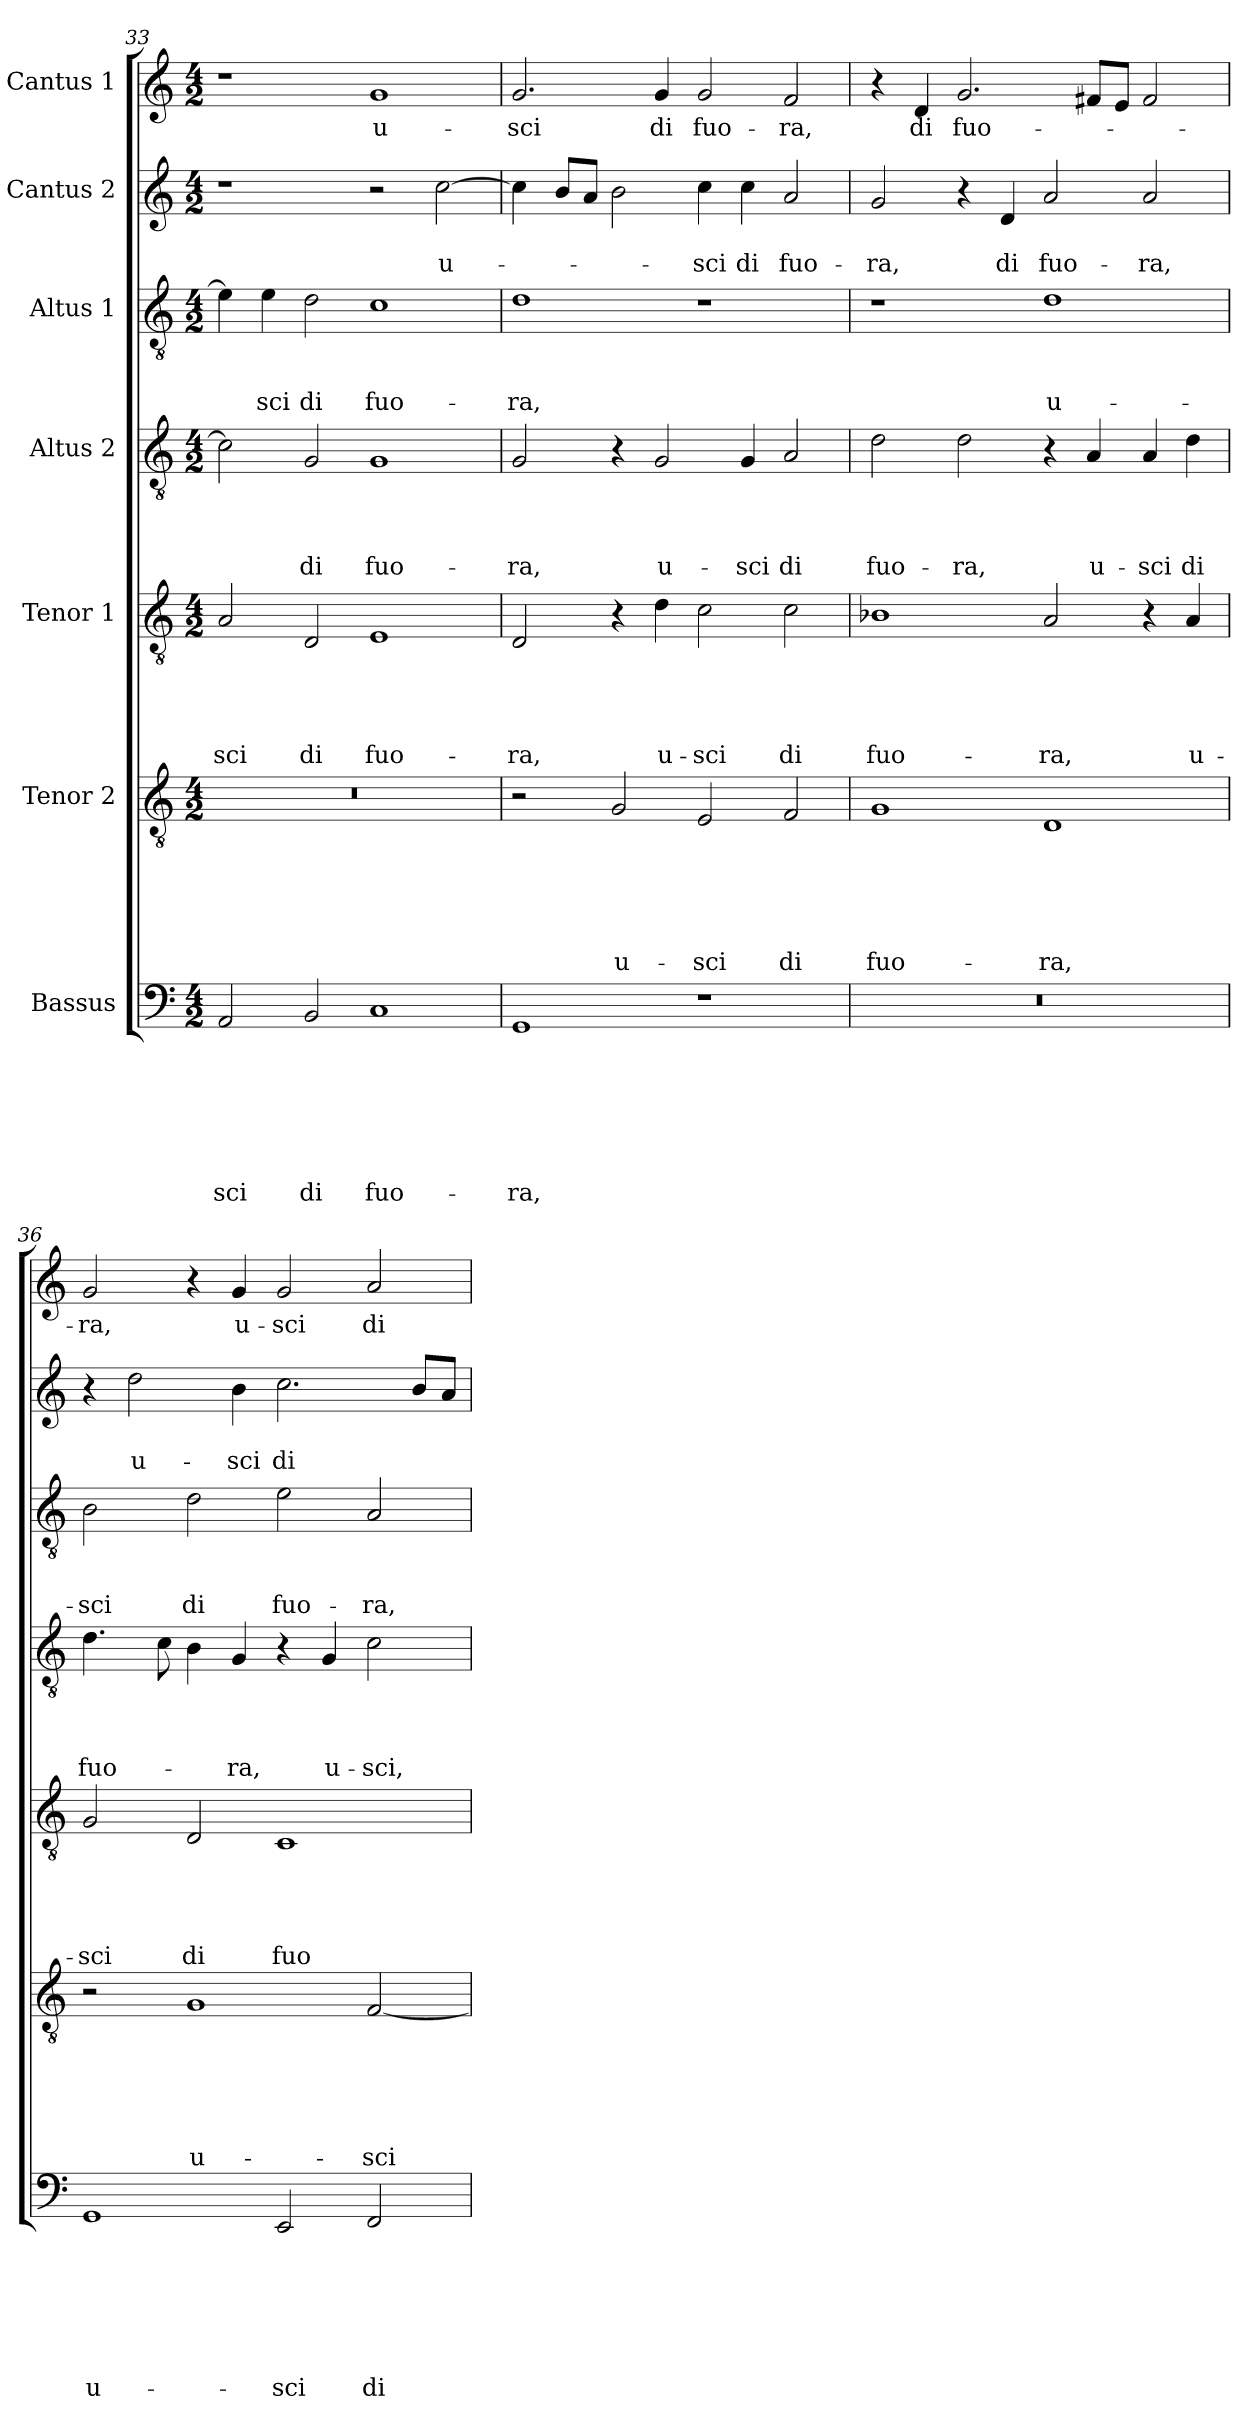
**kern	**text	**text	**text	**text	**text	**text	**text	**kern	**text	**text	**text	**text	**text	**text	**kern	**text	**text	**text	**text	**text	**kern	**text	**text	**text	**text	**kern	**text	**text	**text	**kern	**text	**text	**kern	**text
*part7	*part7	*part7	*part7	*part7	*part7	*part7	*part7	*part6	*part6	*part6	*part6	*part6	*part6	*part6	*part5	*part5	*part5	*part5	*part5	*part5	*part4	*part4	*part4	*part4	*part4	*part3	*part3	*part3	*part3	*part2	*part2	*part2	*part1	*part1
*staff7	*staff7	*staff7	*staff7	*staff7	*staff7	*staff7	*staff7	*staff6	*staff6	*staff6	*staff6	*staff6	*staff6	*staff6	*staff5	*staff5	*staff5	*staff5	*staff5	*staff5	*staff4	*staff4	*staff4	*staff4	*staff4	*staff3	*staff3	*staff3	*staff3	*staff2	*staff2	*staff2	*staff1	*staff1
*I"Bassus	*	*	*	*	*	*	*	*I"Tenor 2	*	*	*	*	*	*	*I"Tenor 1	*	*	*	*	*	*I"Altus 2	*	*	*	*	*I"Altus 1	*	*	*	*I"Cantus 2	*	*	*I"Cantus 1	*
!!LO:PB:g=z
*clefF4	*	*	*	*	*	*	*	*clefGv2	*	*	*	*	*	*	*clefGv2	*	*	*	*	*	*clefGv2	*	*	*	*	*clefGv2	*	*	*	*clefG2	*	*	*clefG2	*
*k[]	*	*	*	*	*	*	*	*k[]	*	*	*	*	*	*	*k[]	*	*	*	*	*	*k[]	*	*	*	*	*k[]	*	*	*	*k[]	*	*	*k[]	*
*a:	*	*	*	*	*	*	*	*a:	*	*	*	*	*	*	*a:	*	*	*	*	*	*a:	*	*	*	*	*a:	*	*	*	*a:	*	*	*a:	*
*M4/2	*	*	*	*	*	*	*	*M4/2	*	*	*	*	*	*	*M4/2	*	*	*	*	*	*M4/2	*	*	*	*	*M4/2	*	*	*	*M4/2	*	*	*M4/2	*
=33	=33	=33	=33	=33	=33	=33	=33	=33	=33	=33	=33	=33	=33	=33	=33	=33	=33	=33	=33	=33	=33	=33	=33	=33	=33	=33	=33	=33	=33	=33	=33	=33	=33	=33
!	!	!	!	!	!	!	!LO:LY:b	!	!	!	!	!	!	!	!	!	!	!	!	!LO:LY:b	!	!	!	!	!	!	!	!	!	!	!	!	!	!
2AA/	.	.	.	.	.	.	-sci	0r	.	.	.	.	.	.	2A/	.	.	.	.	-sci	2c\]	.	.	.	.	4e\]	.	.	.	1r	.	.	1r	.
!	!	!	!	!	!	!	!	!	!	!	!	!	!	!	!	!	!	!	!	!	!	!	!	!	!	!	!	!	!LO:LY:b	!	!	!	!	!
.	.	.	.	.	.	.	.	.	.	.	.	.	.	.	.	.	.	.	.	.	.	.	.	.	.	4e\	.	.	-sci	.	.	.	.	.
!	!	!	!	!	!	!	!LO:LY:b	!	!	!	!	!	!	!	!	!	!	!	!	!LO:LY:b	!	!	!	!	!LO:LY:b	!	!	!	!LO:LY:b	!	!	!	!	!
2BB/	.	.	.	.	.	.	di	.	.	.	.	.	.	.	2D/	.	.	.	.	di	2G/	.	.	.	di	2d\	.	.	di	.	.	.	.	.
!	!	!	!	!	!	!	!LO:LY:b	!	!	!	!	!	!	!	!	!	!	!	!	!LO:LY:b	!	!	!	!	!LO:LY:b	!	!	!	!LO:LY:b	!	!	!	!	!LO:LY:b
1C	.	.	.	.	.	.	fuo-	.	.	.	.	.	.	.	1E	.	.	.	.	fuo-	1G	.	.	.	fuo-	1c	.	.	fuo-	2r	.	.	1g	u-
!	!	!	!	!	!	!	!	!	!	!	!	!	!	!	!	!	!	!	!	!	!	!	!	!	!	!	!	!	!	!	!	!LO:LY:b	!	!
.	.	.	.	.	.	.	.	.	.	.	.	.	.	.	.	.	.	.	.	.	.	.	.	.	.	.	.	.	.	[2cc\	.	u-	.	.
=34	=34	=34	=34	=34	=34	=34	=34	=34	=34	=34	=34	=34	=34	=34	=34	=34	=34	=34	=34	=34	=34	=34	=34	=34	=34	=34	=34	=34	=34	=34	=34	=34	=34	=34
!	!	!	!	!	!	!	!LO:LY:b	!	!	!	!	!	!	!	!	!	!	!	!	!LO:LY:b	!	!	!	!	!LO:LY:b	!	!	!	!LO:LY:b	!	!	!	!	!LO:LY:b
1GG	.	.	.	.	.	.	-ra,	2r	.	.	.	.	.	.	2D/	.	.	.	.	-ra,	2G/	.	.	.	-ra,	1d	.	.	-ra,	4cc\]	.	.	2.g/	-sci
.	.	.	.	.	.	.	.	.	.	.	.	.	.	.	.	.	.	.	.	.	.	.	.	.	.	.	.	.	.	8b/L	.	.	.	.
.	.	.	.	.	.	.	.	.	.	.	.	.	.	.	.	.	.	.	.	.	.	.	.	.	.	.	.	.	.	8a/J	.	.	.	.
!	!	!	!	!	!	!	!	!	!	!	!	!	!	!LO:LY:b	!	!	!	!	!	!	!	!	!	!	!	!	!	!	!	!	!	!	!	!
.	.	.	.	.	.	.	.	2G/	.	.	.	.	.	u-	4r	.	.	.	.	.	4r	.	.	.	.	.	.	.	.	2b\	.	.	.	.
!	!	!	!	!	!	!	!	!	!	!	!	!	!	!	!	!	!	!	!	!LO:LY:b	!	!	!	!	!LO:LY:b	!	!	!	!	!	!	!	!	!LO:LY:b
.	.	.	.	.	.	.	.	.	.	.	.	.	.	.	4d\	.	.	.	.	u-	2G/	.	.	.	u-	.	.	.	.	.	.	.	4g/	di
!	!	!	!	!	!	!	!	!	!	!	!	!	!	!LO:LY:b	!	!	!	!	!	!LO:LY:b	!	!	!	!	!	!	!	!	!	!	!	!LO:LY:b	!	!LO:LY:b
1r	.	.	.	.	.	.	.	2E/	.	.	.	.	.	-sci	2c\	.	.	.	.	-sci	.	.	.	.	.	1r	.	.	.	4cc\	.	-sci	2g/	fuo-
!	!	!	!	!	!	!	!	!	!	!	!	!	!	!	!	!	!	!	!	!	!	!	!	!	!LO:LY:b	!	!	!	!	!	!	!LO:LY:b	!	!
.	.	.	.	.	.	.	.	.	.	.	.	.	.	.	.	.	.	.	.	.	4G/	.	.	.	-sci	.	.	.	.	4cc\	.	di	.	.
!	!	!	!	!	!	!	!	!	!	!	!	!	!	!LO:LY:b	!	!	!	!	!	!LO:LY:b	!	!	!	!	!LO:LY:b	!	!	!	!	!	!	!LO:LY:b	!	!LO:LY:b
.	.	.	.	.	.	.	.	2F/	.	.	.	.	.	di	2c\	.	.	.	.	di	2A/	.	.	.	di	.	.	.	.	2a/	.	fuo-	2f/	-ra,
=35	=35	=35	=35	=35	=35	=35	=35	=35	=35	=35	=35	=35	=35	=35	=35	=35	=35	=35	=35	=35	=35	=35	=35	=35	=35	=35	=35	=35	=35	=35	=35	=35	=35	=35
!	!	!	!	!	!	!	!	!	!	!	!	!	!	!LO:LY:b	!	!	!	!	!	!LO:LY:b	!	!	!	!	!LO:LY:b	!	!	!	!	!	!	!LO:LY:b	!	!
0r	.	.	.	.	.	.	.	1G	.	.	.	.	.	fuo-	1B-X	.	.	.	.	fuo-	2d\	.	.	.	fuo-	1r	.	.	.	2g/	.	-ra,	4r	.
!	!	!	!	!	!	!	!	!	!	!	!	!	!	!	!	!	!	!	!	!	!	!	!	!	!	!	!	!	!	!	!	!	!	!LO:LY:b
.	.	.	.	.	.	.	.	.	.	.	.	.	.	.	.	.	.	.	.	.	.	.	.	.	.	.	.	.	.	.	.	.	4d/	di
!	!	!	!	!	!	!	!	!	!	!	!	!	!	!	!	!	!	!	!	!	!	!	!	!	!LO:LY:b	!	!	!	!	!	!	!	!	!LO:LY:b
.	.	.	.	.	.	.	.	.	.	.	.	.	.	.	.	.	.	.	.	.	2d\	.	.	.	-ra,	.	.	.	.	4r	.	.	2.g/	fuo-
!	!	!	!	!	!	!	!	!	!	!	!	!	!	!	!	!	!	!	!	!	!	!	!	!	!	!	!	!	!	!	!	!LO:LY:b	!	!
.	.	.	.	.	.	.	.	.	.	.	.	.	.	.	.	.	.	.	.	.	.	.	.	.	.	.	.	.	.	4d/	.	di	.	.
!	!	!	!	!	!	!	!	!	!	!	!	!	!	!LO:LY:b	!	!	!	!	!	!LO:LY:b	!	!	!	!	!	!	!	!	!LO:LY:b	!	!	!LO:LY:b	!	!
.	.	.	.	.	.	.	.	1D	.	.	.	.	.	-ra,	2A/	.	.	.	.	-ra,	4r	.	.	.	.	1d	.	.	u-	2a/	.	fuo-	.	.
!	!	!	!	!	!	!	!	!	!	!	!	!	!	!	!	!	!	!	!	!	!	!	!	!	!LO:LY:b	!	!	!	!	!	!	!	!	!
.	.	.	.	.	.	.	.	.	.	.	.	.	.	.	.	.	.	.	.	.	4A/	.	.	.	u-	.	.	.	.	.	.	.	8f#X/L	.
.	.	.	.	.	.	.	.	.	.	.	.	.	.	.	.	.	.	.	.	.	.	.	.	.	.	.	.	.	.	.	.	.	8e/J	.
!	!	!	!	!	!	!	!	!	!	!	!	!	!	!	!	!	!	!	!	!	!	!	!	!	!LO:LY:b	!	!	!	!	!	!	!LO:LY:b	!	!
.	.	.	.	.	.	.	.	.	.	.	.	.	.	.	4r	.	.	.	.	.	4A/	.	.	.	-sci	.	.	.	.	2a/	.	-ra,	2f#/	.
!	!	!	!	!	!	!	!	!	!	!	!	!	!	!	!	!	!	!	!	!LO:LY:b	!	!	!	!	!LO:LY:b	!	!	!	!	!	!	!	!	!
.	.	.	.	.	.	.	.	.	.	.	.	.	.	.	4A/	.	.	.	.	u-	4d\	.	.	.	di	.	.	.	.	.	.	.	.	.
=36	=36	=36	=36	=36	=36	=36	=36	=36	=36	=36	=36	=36	=36	=36	=36	=36	=36	=36	=36	=36	=36	=36	=36	=36	=36	=36	=36	=36	=36	=36	=36	=36	=36	=36
!	!	!	!	!	!	!	!LO:LY:b	!	!	!	!	!	!	!	!	!	!	!	!	!LO:LY:b	!	!	!	!	!LO:LY:b	!	!	!	!LO:LY:b	!	!	!	!	!LO:LY:b
1GG	.	.	.	.	.	.	u-	2r	.	.	.	.	.	.	2G/	.	.	.	.	-sci	4.d\	.	.	.	fuo-	2B\	.	.	-sci	4r	.	.	2g/	-ra,
!	!	!	!	!	!	!	!	!	!	!	!	!	!	!	!	!	!	!	!	!	!	!	!	!	!	!	!	!	!	!	!	!LO:LY:b	!	!
.	.	.	.	.	.	.	.	.	.	.	.	.	.	.	.	.	.	.	.	.	.	.	.	.	.	.	.	.	.	2dd\	.	u-	.	.
.	.	.	.	.	.	.	.	.	.	.	.	.	.	.	.	.	.	.	.	.	8c\	.	.	.	.	.	.	.	.	.	.	.	.	.
!	!	!	!	!	!	!	!	!	!	!	!	!	!	!LO:LY:b	!	!	!	!	!	!LO:LY:b	!	!	!	!	!	!	!	!	!LO:LY:b	!	!	!	!	!
.	.	.	.	.	.	.	.	1G	.	.	.	.	.	u-	2D/	.	.	.	.	di	4B\	.	.	.	.	2d\	.	.	di	.	.	.	4r	.
!	!	!	!	!	!	!	!	!	!	!	!	!	!	!	!	!	!	!	!	!	!	!	!	!	!LO:LY:b	!	!	!	!	!	!	!LO:LY:b	!	!LO:LY:b
.	.	.	.	.	.	.	.	.	.	.	.	.	.	.	.	.	.	.	.	.	4G/	.	.	.	-ra,	.	.	.	.	4b\	.	-sci	4g/	u-
!	!	!	!	!	!	!	!LO:LY:b	!	!	!	!	!	!	!	!	!	!	!	!	!LO:LY:b	!	!	!	!	!	!	!	!	!LO:LY:b	!	!	!LO:LY:b	!	!LO:LY:b
2EE/	.	.	.	.	.	.	-sci	.	.	.	.	.	.	.	1C	.	.	.	.	fuo-	4r	.	.	.	.	2e\	.	.	fuo-	2.cc\	.	di	2g/	-sci
!	!	!	!	!	!	!	!	!	!	!	!	!	!	!	!	!	!	!	!	!	!	!	!	!	!LO:LY:b	!	!	!	!	!	!	!	!	!
.	.	.	.	.	.	.	.	.	.	.	.	.	.	.	.	.	.	.	.	.	4G/	.	.	.	u-	.	.	.	.	.	.	.	.	.
!	!	!	!	!	!	!	!LO:LY:b	!	!	!	!	!	!	!LO:LY:b	!	!	!	!	!	!	!	!	!	!	!LO:LY:b	!	!	!	!LO:LY:b	!	!	!	!	!LO:LY:b
2FF/	.	.	.	.	.	.	di	[2F/	.	.	.	.	.	-sci	.	.	.	.	.	.	2c\	.	.	.	-sci,	2A/	.	.	-ra,	.	.	.	2a/	di
.	.	.	.	.	.	.	.	.	.	.	.	.	.	.	.	.	.	.	.	.	.	.	.	.	.	.	.	.	.	8b/L	.	.	.	.
.	.	.	.	.	.	.	.	.	.	.	.	.	.	.	.	.	.	.	.	.	.	.	.	.	.	.	.	.	.	8a/J	.	.	.	.
=	=	=	=	=	=	=	=	=	=	=	=	=	=	=	=	=	=	=	=	=	=	=	=	=	=	=	=	=	=	=	=	=	=	=
*-	*-	*-	*-	*-	*-	*-	*-	*-	*-	*-	*-	*-	*-	*-	*-	*-	*-	*-	*-	*-	*-	*-	*-	*-	*-	*-	*-	*-	*-	*-	*-	*-	*-	*-
